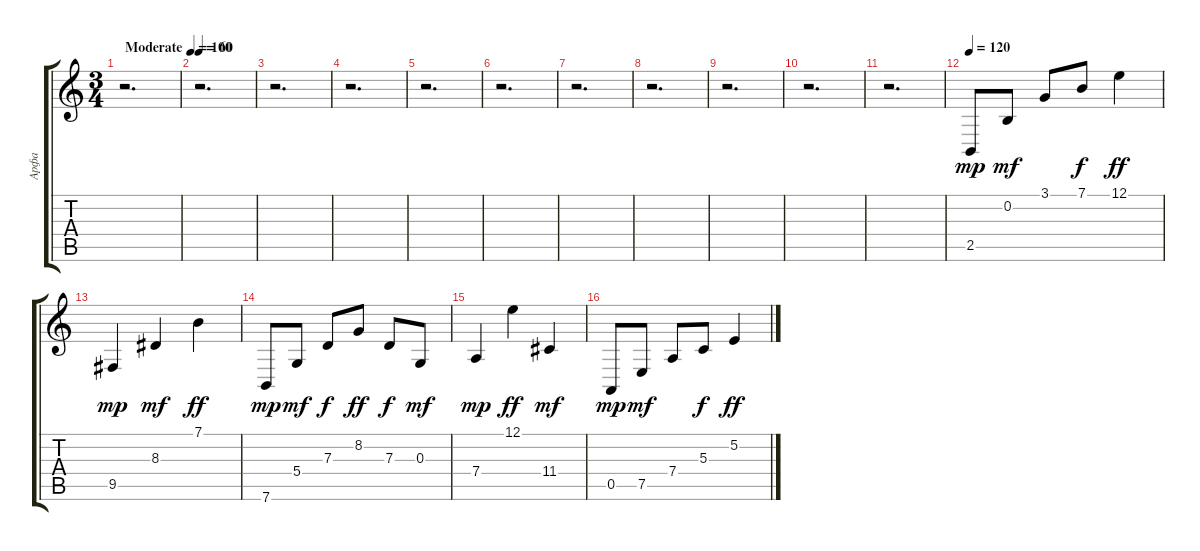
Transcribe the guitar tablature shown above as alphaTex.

\track ("Арфа" "Арфа") {instrument orchestralharp}
\staff {score tabs}
\tuning (E4 B3 G3 D3 A2 E2) {hide}
\ts (3 4)
\tempo (100 "Moderate")
\clef g2
\ks c
r.2{d dy mp instrument orchestralharp} |
\tempo 60
r.2{d} |
r.2{d} |
r.2{d} |
r.2{d} |
r.2{d} |
r.2{d} |
r.2{d} |
r.2{d} |
r.2{d} |
r.2{d} |
\tempo 120
2.5.8 0.2.8{dy mf} 3.1.8 7.1.8{dy f} 12.1.4{dy ff} |
9.5.4{dy mp} 8.3.4{dy mf} 7.1.4{dy ff} |
7.6.8{dy mp} 5.4.8{dy mf} 7.3.8{dy f} 8.2.8{dy ff} 7.3.8{dy f} 0.3.8{dy mf} |
7.4.4{dy mp} 12.1.4{dy ff} 11.4.4{dy mf} |
0.5.8{dy mp} 7.5.8{dy mf} 7.4.8 5.3.8{dy f} 5.2.4{dy ff}
